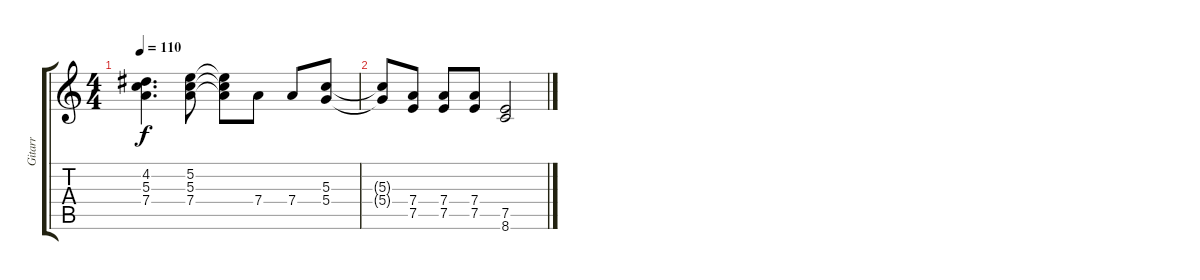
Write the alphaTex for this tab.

\track ("Gitarr" "Gitarr") {instrument electricguitarclean}
\staff {score tabs}
\tuning (E4 B3 G3 D3 A2 E2) {hide}
\ts (4 4)
\tempo 110
\clef g2
\ks c
(4.2 5.3 7.4).4{d dy f} (5.2 5.3 7.4).8 (5.2{t} 5.3{t} 7.4{t}).8 7.4.8 7.4.8 (5.3 5.4).8 |
(5.3{t} 5.4{t}).8 (7.4 7.5).8 (7.4 7.5).8 (7.4 7.5).8 (7.5 8.6).2
